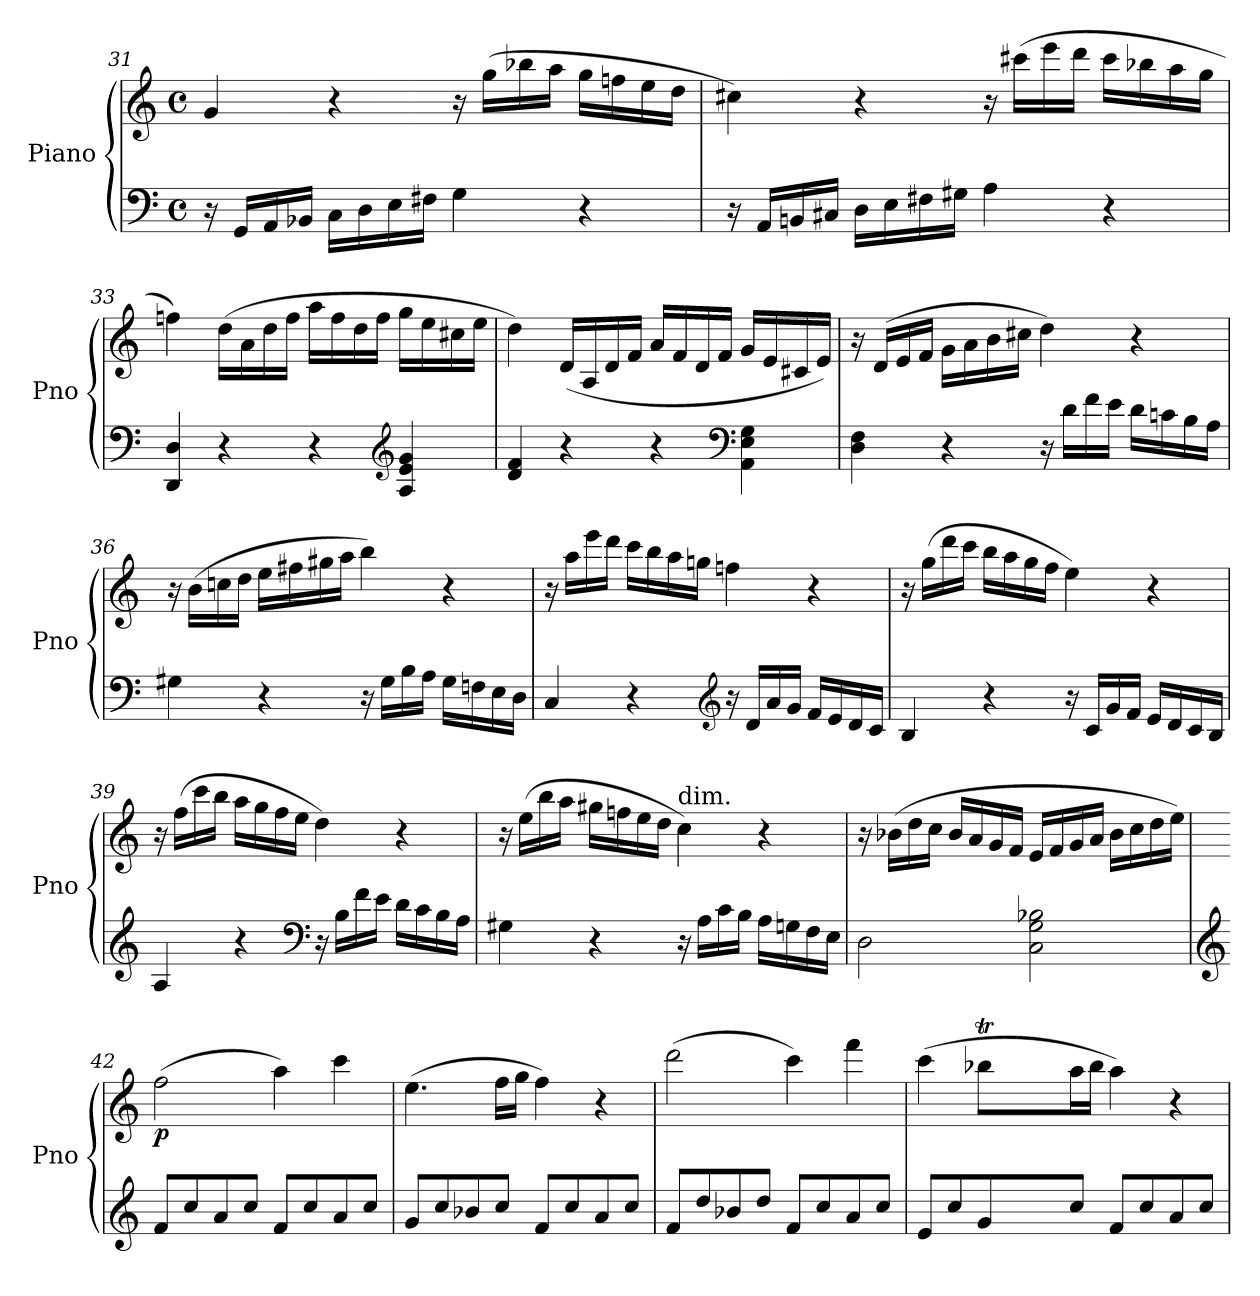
**kern	**kern	**dynam
*part1	*part1	*part1
*staff2	*staff1	*staff1/2
*I"Piano	*	*
*I'Pno	*	*
!!LO:LB:g=z
*clefF4	*clefG2	*
*k[]	*k[]	*
*M4/4	*M4/4	*
*met(c)	*met(c)	*
=31	=31	=31
16r	4g/	.
16GG/LL	.	.
16AA/	.	.
16BB-X/JJ	.	.
16C\LL	4r	.
16D\	.	.
16E\	.	.
16F#X\JJ	.	.
4G\	16r	.
.	(16gg\LL	.
.	16bb-X\	.
.	16aa\JJ	.
4r	16gg\LL	.
.	16ffn\	.
.	16ee\	.
.	16dd\JJ	.
=32	=32	=32
16r	4cc#X\)	.
16AA/LL	.	.
16BBn/	.	.
16C#X/JJ	.	.
16D\LL	4r	.
16E\	.	.
16F#X\	.	.
16G#X\JJ	.	.
4A\	16r	.
.	(16ccc#X\LL	.
.	16eee\	.
.	16ddd\JJ	.
4r	16ccc#\LL	.
.	16bb-X\	.
.	16aa\	.
.	16gg\JJ	.
!!LO:LB:g=z
=33	=33	=33
4DD/ 4D/	4ffn\)	.
4r	(16dd\LL	.
.	16a\	.
.	16dd\	.
.	16ff\JJ	.
4r	16aa\LL	.
.	16ff\	.
.	16dd\	.
.	16ff\JJ	.
*clefG2	*	*
4A/ 4e/ 4g/	16gg\LL	.
.	16ee\	.
.	16cc#X\	.
.	16ee\JJ	.
!!LO:PB:g=z
=34	=34	=34
4d/ 4f/	4dd\)	.
4r	(16d/LL	.
.	16A/	.
.	16d/	.
.	16f/JJ	.
4r	16a/LL	.
.	16f/	.
.	16d/	.
.	16f/JJ	.
*clefF4	*	*
4AA\ 4E\ 4G\	16g/LL	.
.	16e/	.
.	16c#X/	.
.	16e/JJ)	.
=35	=35	=35
4D\ 4F\	16r	.
.	(16d/LL	.
.	16e/	.
.	16f/JJ	.
4r	16g\LL	.
.	16a\	.
.	16b\	.
.	16cc#X\JJ	.
16r	4dd\)	.
16d\LL	.	.
16f\	.	.
16e\JJ	.	.
16d\LL	4r	.
16cn\	.	.
16B\	.	.
16A\JJ	.	.
!!LO:LB:g=z
=36	=36	=36
4G#X\	16r	.
.	(16b\LL	.
.	16ccn\	.
.	16dd\JJ	.
4r	16ee\LL	.
.	16ff#X\	.
.	16gg#X\	.
.	16aa\JJ	.
16r	4bb\)	.
16G#\LL	.	.
16B\	.	.
16A\JJ	.	.
16G#\LL	4r	.
16Fn\	.	.
16E\	.	.
16D\JJ	.	.
!!LO:LB:g=z
=37	=37	=37
4C/	16r	.
.	16aa\LL	.
.	16eee\	.
.	16ddd\JJ	.
4r	16ccc\LL	.
.	16bb\	.
.	16aa\	.
.	16ggn\JJ	.
*clefG2	*	*
16r	4ffn\	.
16d/LL	.	.
16a/	.	.
16g/JJ	.	.
16f/LL	4r	.
16e/	.	.
16d/	.	.
16c/JJ	.	.
=38	=38	=38
4B/	16r	.
.	(16gg\LL	.
.	16ddd\	.
.	16ccc\JJ	.
4r	16bb\LL	.
.	16aa\	.
.	16gg\	.
.	16ff\JJ	.
16r	4ee\)	.
16c/LL	.	.
16g/	.	.
16f/JJ	.	.
16e/LL	4r	.
16d/	.	.
16c/	.	.
16B/JJ	.	.
!!LO:LB:g=z
=39	=39	=39
4A/	16r	.
.	(16ff\LL	.
.	16ccc\	.
.	16bb\JJ	.
4r	16aa\LL	.
.	16gg\	.
.	16ff\	.
.	16ee\JJ	.
*clefF4	*	*
16r	4dd\)	.
16B\LL	.	.
16f\	.	.
16e\JJ	.	.
16d\LL	4r	.
16c\	.	.
16B\	.	.
16A\JJ	.	.
!!LO:LB:g=z
=40	=40	=40
4G#X\	16r	.
.	(16ee\LL	.
.	16bb\	.
.	16aa\JJ	.
4r	16gg#X\LL	.
.	16ffn\	.
.	16ee\	.
.	16dd\JJ	.
!	!LO:TX:a:t=dim.	!
16r	4cc\)	.
16A\LL	.	.
16c\	.	.
16B\JJ	.	.
16A\LL	4r	.
16Gn\	.	.
16F\	.	.
16E\JJ	.	.
=41	=41	=41
2D\	16r	.
.	(16b-X\LL	.
.	16dd\	.
.	16cc\JJ	.
.	16b-/LL	.
.	16a/	.
.	16g/	.
.	16f/JJ	.
2C\ 2G\ 2B-X\	16e/LL	.
.	16f/	.
.	16g/	.
.	16a/JJ	.
.	16b-\LL	.
.	16cc\	.
.	16dd\	.
.	16ee\JJ)	.
=42	=42	=42
*clefG2	*	*
!	!	!LO:DY:b
8f/L	(2ff\	p
8cc/	.	.
8a/	.	.
8cc/J	.	.
8f/L	4aa\)	.
8cc/	.	.
8a/	4ccc\	.
8cc/J	.	.
!!LO:LB:g=z
=43	=43	=43
8g/L	(4.ee\	.
8cc/	.	.
8b-X/	.	.
8cc/J	16ff\LL	.
.	16gg\JJ	.
8f/L	4ff\)	.
8cc/	.	.
8a/	4r	.
8cc/J	.	.
!!LO:PB:g=z
=44	=44	=44
8f/L	(2ddd\	.
8dd/	.	.
8b-X/	.	.
8dd/J	.	.
8f/L	4ccc\)	.
8cc/	.	.
8a/	4fff\	.
8cc/J	.	.
=45	=45	=45
*	*^	*
8e/L	(4ccc\	4ryy	.
8cc/	.	.	.
8g/	8bb-XT\L	32cccLLLyy	.
.	.	32bb-yy	.
.	.	32cccyy	.
.	.	32bb-JJJyy	.
8cc/J	16aa\L	2ryy	.
.	16bb-\JJ	.	.
8f/L	4aa\)	.	.
8cc/	.	.	.
8a/	4r	.	.
8cc/J	.	8ryy	.
*	*v	*v	*
=	=	=
*-	*-	*-
